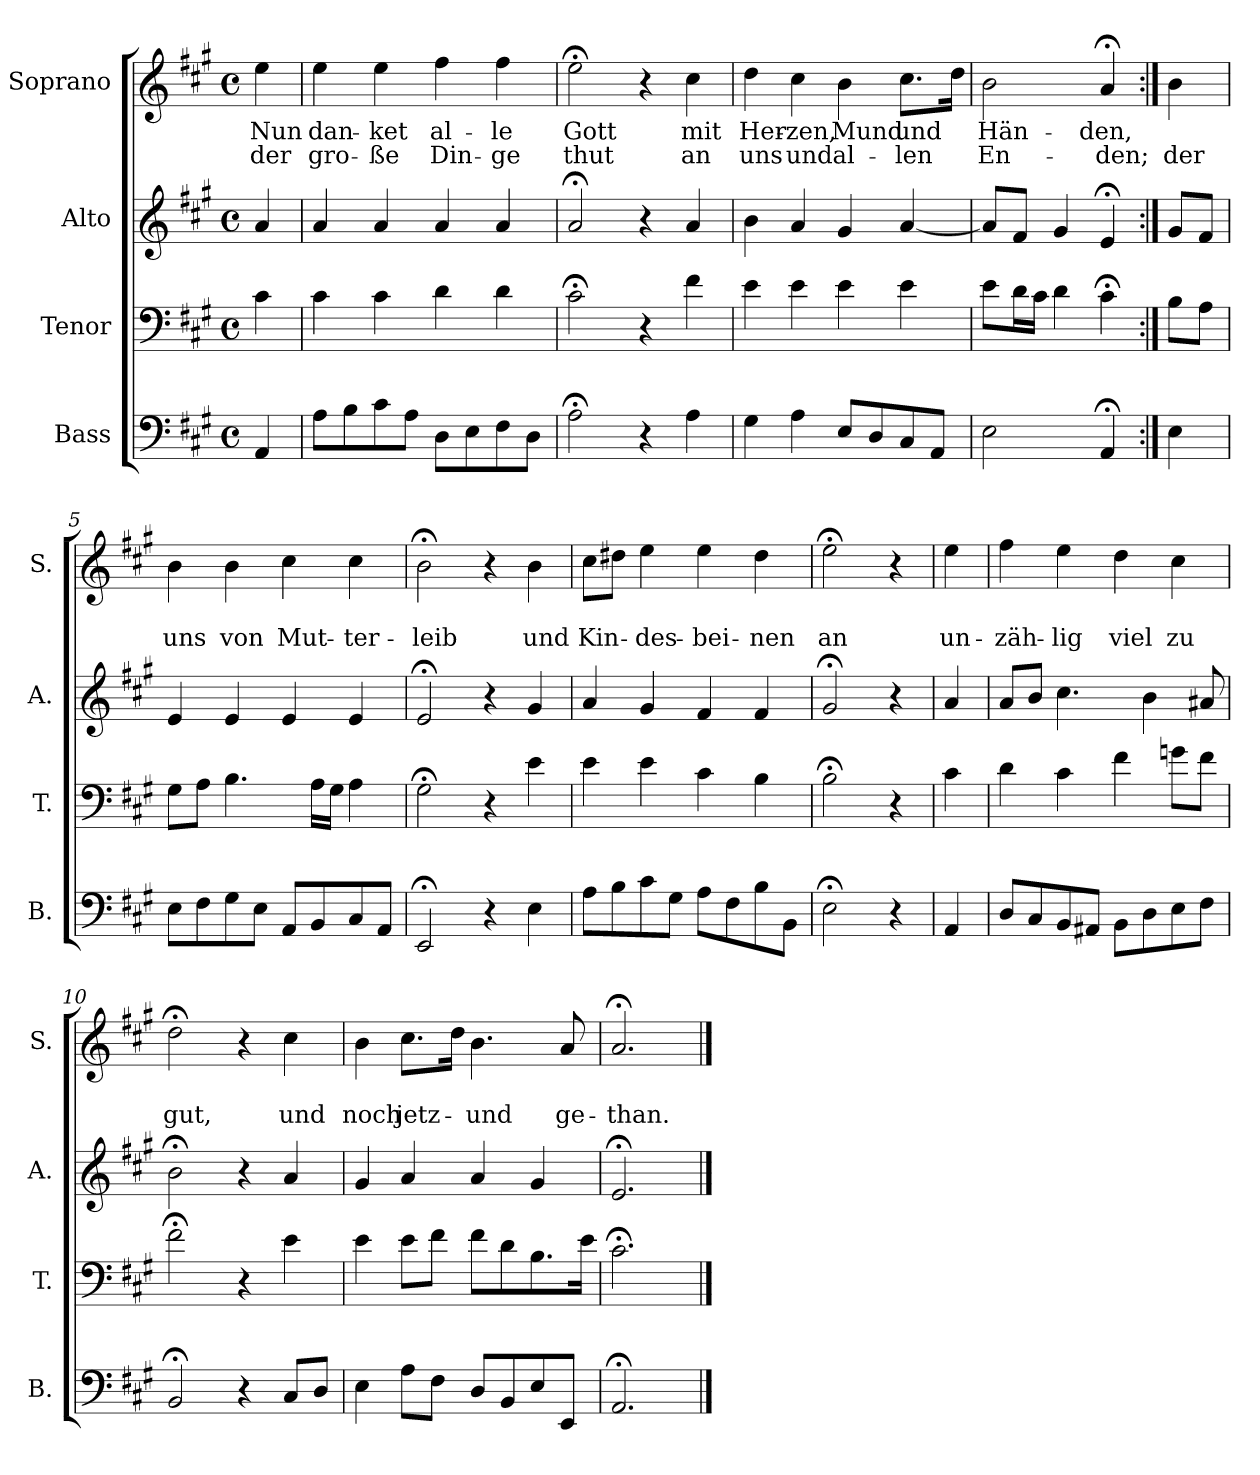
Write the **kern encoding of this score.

**kern	**kern	**kern	**kern	**text	**text
*part4	*part3	*part2	*part1	*part1	*part1
*staff4	*staff3	*staff2	*staff1	*staff1	*staff1
*I"Bass	*I"Tenor	*I"Alto	*I"Soprano	*	*
*I'B.	*I'T.	*I'A.	*I'S.	*	*
*clefF4	*clefF4	*clefG2	*clefG2	*	*
*k[f#c#g#]	*k[f#c#g#]	*k[f#c#g#]	*k[f#c#g#]	*	*
*A:	*A:	*A:	*A:	*	*
*M4/4	*M4/4	*M4/4	*M4/4	*	*
*met(c)	*met(c)	*met(c)	*met(c)	*	*
=	=	=	=	=	=
4AA/	4c#\	4a/	4ee\	Nun	der
=1	=1	=1	=1	=1	=1
8A\L	4c#\	4a/	4ee\	dan-	gro-
8B\	.	.	.	.	.
8c#\	4c#\	4a/	4ee\	-ket	-ße
8A\J	.	.	.	.	.
8D\L	4d\	4a/	4ff#\	al-	Din-
8E\	.	.	.	.	.
8F#\	4d\	4a/	4ff#\	-le	-ge
8D\J	.	.	.	.	.
=2	=2	=2	=2	=2	=2
2A;<\	2c#;<\	2a;</	2ee;<\	Gott	thut
4r	4r	4r	4r	.	.
4A\	4f#\	4a/	4cc#\	mit	an
=3	=3	=3	=3	=3	=3
4G#\	4e\	4b\	4dd\	Her-	uns
4A\	4e\	4a/	4cc#\	-zen,	und
8E/L	4e\	4g#/	4b\	Mund	al-
8D/	.	.	.	.	.
8C#/	4e\	[4a/	8.cc#\L	und	-len
8AA/J	.	.	.	.	.
.	.	.	16dd\Jk	.	.
=4	=4	=4	=4	=4	=4
2E\	8e\L	8a/L]	2b\	Hän-	En-
.	16d\L	8f#/J	.	.	.
.	16c#\JJ	.	.	.	.
.	4d\	4g#/	.	.	.
4AA;</	4c#;<\	4e;</	4a;</	-den,	-den;
!!LO:LB:g=z
=4a:|!	=4a:|!	=4a:|!	=4a:|!	=4a:|!	=4a:|!
4E\	8B\L	8g#/L	4b\	.	der
.	8A\J	8f#/J	.	.	.
=5	=5	=5	=5	=5	=5
8E\L	8G#\L	4e/	4b\	.	uns
8F#\	8A\J	.	.	.	.
8G#\	4.B\	4e/	4b\	.	von
8E\J	.	.	.	.	.
8AA/L	.	4e/	4cc#\	.	Mut-
8BB/	16A\LL	.	.	.	.
.	16G#\JJ	.	.	.	.
8C#/	4A\	4e/	4cc#\	.	-ter-
8AA/J	.	.	.	.	.
=6	=6	=6	=6	=6	=6
2EE;</	2G#;<\	2e;</	2b;<\	.	-leib
4r	4r	4r	4r	.	.
4E\	4e\	4g#/	4b\	.	und
=7	=7	=7	=7	=7	=7
8A\L	4e\	4a/	8cc#\L	.	Kin-
8B\	.	.	8dd#X\J	.	.
8c#\	4e\	4g#/	4ee\	.	-des-
8G#\J	.	.	.	.	.
8A\L	4c#\	4f#/	4ee\	.	-bei-
8F#\	.	.	.	.	.
8B\	4B\	4f#/	4dd#\	.	-nen
8BB\J	.	.	.	.	.
=8	=8	=8	=8	=8	=8
2E;<\	2B;<\	2g#;</	2ee;<\	.	an
4r	4r	4r	4r	.	.
!!LO:PB:g=z
=8a	=8a	=8a	=8a	=8a	=8a
4AA/	4c#\	4a/	4ee\	.	un-
=9	=9	=9	=9	=9	=9
8D/L	4d\	8a/L	4ff#\	.	-zäh-
8C#/	.	8b/J	.	.	.
8BB/	4c#\	4.cc#\	4ee\	.	-lig
8AA#X/J	.	.	.	.	.
8BB\L	4f#\	.	4dd\	.	viel
8D\	.	4b\	.	.	.
8E\	8gn\L	.	4cc#\	.	zu
8F#\J	8f#\J	8a#X/	.	.	.
=10	=10	=10	=10	=10	=10
2BB;</	2f#;<\	2b;<\	2dd;<\	.	gut,
4r	4r	4r	4r	.	.
8C#/L	4e\	4a/	4cc#\	.	und
8D/J	.	.	.	.	.
=11	=11	=11	=11	=11	=11
4E\	4e\	4g#/	4b\	.	noch
8A\L	8e\L	4a/	8.cc#\L	.	jetz-
8F#\J	8f#\J	.	.	.	.
.	.	.	16dd\Jk	.	.
8D/L	8f#\L	4a/	4.b\	.	-und
8BB/	8d\	.	.	.	.
8E/	8.B\	4g#/	.	.	.
8EE/J	.	.	8a/	.	ge-
.	16e\Jk	.	.	.	.
=12	=12	=12	=12	=12	=12
2.AA;</	2.c#;<\	2.e;</	2.a;</	.	-than.
==	==	==	==	==	==
*-	*-	*-	*-	*-	*-
